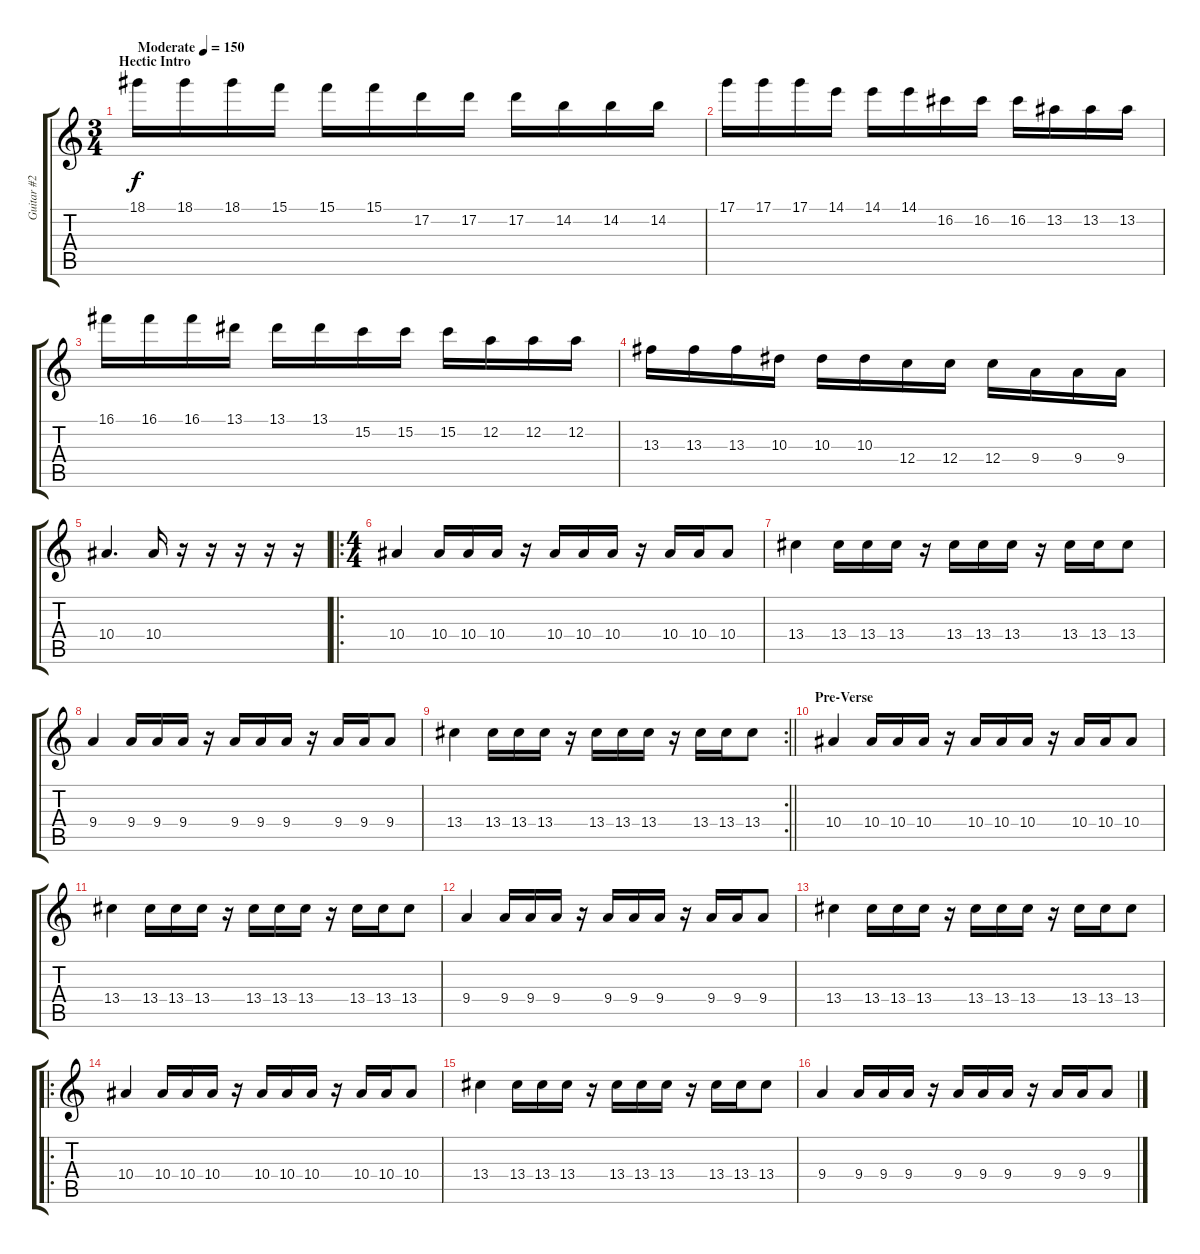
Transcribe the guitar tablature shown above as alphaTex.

\track ("Guitar #2" "Guitar #2") {instrument distortionguitar}
\staff {score tabs}
\tuning (D4 A3 F3 C3 G2 C2) {hide}
\ts (3 4)
\section ("" "Hectic Intro")
\tempo (150 "Moderate")
\clef g2
\ks c
18.1.16{dy f instrument distortionguitar} 18.1.16 18.1.16 15.1.16 15.1.16 15.1.16 17.2.16 17.2.16 17.2.16 14.2.16 14.2.16 14.2.16 |
17.1.16 17.1.16 17.1.16 14.1.16 14.1.16 14.1.16 16.2.16 16.2.16 16.2.16 13.2.16 13.2.16 13.2.16 |
16.1.16 16.1.16 16.1.16 13.1.16 13.1.16 13.1.16 15.2.16 15.2.16 15.2.16 12.2.16 12.2.16 12.2.16 |
13.3.16 13.3.16 13.3.16 10.3.16 10.3.16 10.3.16 12.4.16 12.4.16 12.4.16 9.4.16 9.4.16 9.4.16 |
10.4.4{d} 10.4.16 r.16 r.16 r.16 r.16 r.16 |
\ro
\ts (4 4)
10.4.4 10.4.16 10.4.16 10.4.16 r.16 10.4.16 10.4.16 10.4.16 r.16 10.4.16 10.4.16 10.4.8 |
13.4.4 13.4.16 13.4.16 13.4.16 r.16 13.4.16 13.4.16 13.4.16 r.16 13.4.16 13.4.16 13.4.8 |
9.4.4 9.4.16 9.4.16 9.4.16 r.16 9.4.16 9.4.16 9.4.16 r.16 9.4.16 9.4.16 9.4.8 |
\rc 2
\barLineRight lightlight
13.4.4 13.4.16 13.4.16 13.4.16 r.16 13.4.16 13.4.16 13.4.16 r.16 13.4.16 13.4.16 13.4.8 |
\section ("" "Pre-Verse")
10.4.4 10.4.16 10.4.16 10.4.16 r.16 10.4.16 10.4.16 10.4.16 r.16 10.4.16 10.4.16 10.4.8 |
13.4.4 13.4.16 13.4.16 13.4.16 r.16 13.4.16 13.4.16 13.4.16 r.16 13.4.16 13.4.16 13.4.8 |
9.4.4 9.4.16 9.4.16 9.4.16 r.16 9.4.16 9.4.16 9.4.16 r.16 9.4.16 9.4.16 9.4.8 |
13.4.4 13.4.16 13.4.16 13.4.16 r.16 13.4.16 13.4.16 13.4.16 r.16 13.4.16 13.4.16 13.4.8 |
\ro
10.4.4 10.4.16 10.4.16 10.4.16 r.16 10.4.16 10.4.16 10.4.16 r.16 10.4.16 10.4.16 10.4.8 |
13.4.4 13.4.16 13.4.16 13.4.16 r.16 13.4.16 13.4.16 13.4.16 r.16 13.4.16 13.4.16 13.4.8 |
9.4.4 9.4.16 9.4.16 9.4.16 r.16 9.4.16 9.4.16 9.4.16 r.16 9.4.16 9.4.16 9.4.8
